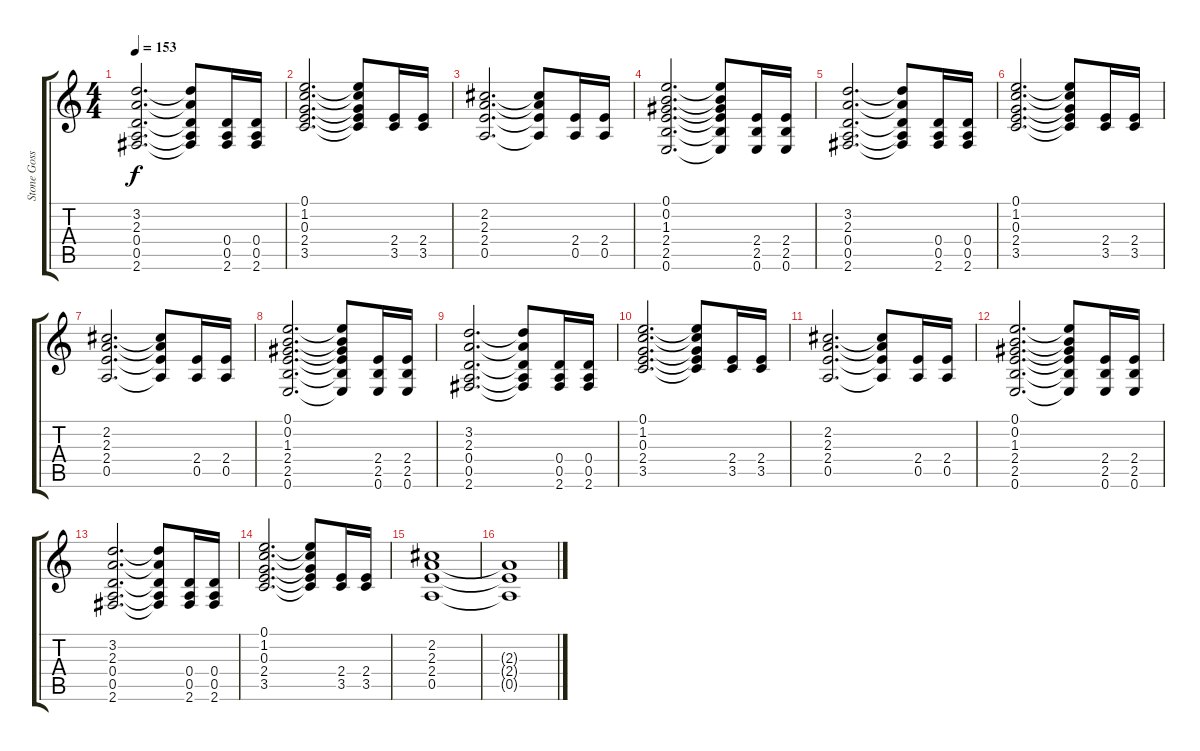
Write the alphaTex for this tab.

\track ("Stone Gossard" "Stone Goss") {instrument distortionguitar}
\staff {score tabs}
\tuning (E4 B3 G3 D3 A2 E2) {hide}
\ts (4 4)
\tempo 153
\clef g2
\ks c
(3.2 2.3 0.4 0.5 2.6).2{d dy f} (3.2{t} 2.3{t} 0.4{t} 0.5{t} 2.6{t}).8 (0.4 0.5 2.6).16 (0.4 0.5 2.6).16 |
(0.1 1.2 0.3 2.4 3.5).2{d} (0.1{t} 1.2{t} 0.3{t} 2.4{t} 3.5{t}).8 (2.4 3.5).16 (2.4 3.5).16 |
(2.2 2.3 2.4 0.5).2{d} (2.2{t} 2.3{t} 2.4{t} 0.5{t}).8 (2.4 0.5).16 (2.4 0.5).16 |
(0.1 0.2 1.3 2.4 2.5 0.6).2{d} (0.1{t} 0.2{t} 1.3{t} 2.4{t} 2.5{t} 0.6{t}).8 (2.4 2.5 0.6).16 (2.4 2.5 0.6).16 |
(3.2 2.3 0.4 0.5 2.6).2{d} (3.2{t} 2.3{t} 0.4{t} 0.5{t} 2.6{t}).8 (0.4 0.5 2.6).16 (0.4 0.5 2.6).16 |
(0.1 1.2 0.3 2.4 3.5).2{d} (0.1{t} 1.2{t} 0.3{t} 2.4{t} 3.5{t}).8 (2.4 3.5).16 (2.4 3.5).16 |
(2.2 2.3 2.4 0.5).2{d} (2.2{t} 2.3{t} 2.4{t} 0.5{t}).8 (2.4 0.5).16 (2.4 0.5).16 |
(0.1 0.2 1.3 2.4 2.5 0.6).2{d} (0.1{t} 0.2{t} 1.3{t} 2.4{t} 2.5{t} 0.6{t}).8 (2.4 2.5 0.6).16 (2.4 2.5 0.6).16 |
(3.2 2.3 0.4 0.5 2.6).2{d} (3.2{t} 2.3{t} 0.4{t} 0.5{t} 2.6{t}).8 (0.4 0.5 2.6).16 (0.4 0.5 2.6).16 |
(0.1 1.2 0.3 2.4 3.5).2{d} (0.1{t} 1.2{t} 0.3{t} 2.4{t} 3.5{t}).8 (2.4 3.5).16 (2.4 3.5).16 |
(2.2 2.3 2.4 0.5).2{d} (2.2{t} 2.3{t} 2.4{t} 0.5{t}).8 (2.4 0.5).16 (2.4 0.5).16 |
(0.1 0.2 1.3 2.4 2.5 0.6).2{d} (0.1{t} 0.2{t} 1.3{t} 2.4{t} 2.5{t} 0.6{t}).8 (2.4 2.5 0.6).16 (2.4 2.5 0.6).16 |
(3.2 2.3 0.4 0.5 2.6).2{d} (3.2{t} 2.3{t} 0.4{t} 0.5{t} 2.6{t}).8 (0.4 0.5 2.6).16 (0.4 0.5 2.6).16 |
(0.1 1.2 0.3 2.4 3.5).2{d} (0.1{t} 1.2{t} 0.3{t} 2.4{t} 3.5{t}).8 (2.4 3.5).16 (2.4 3.5).16 |
(2.2 2.3 2.4 0.5).1 |
(2.3{t} 2.4{t} 0.5{t}).1
